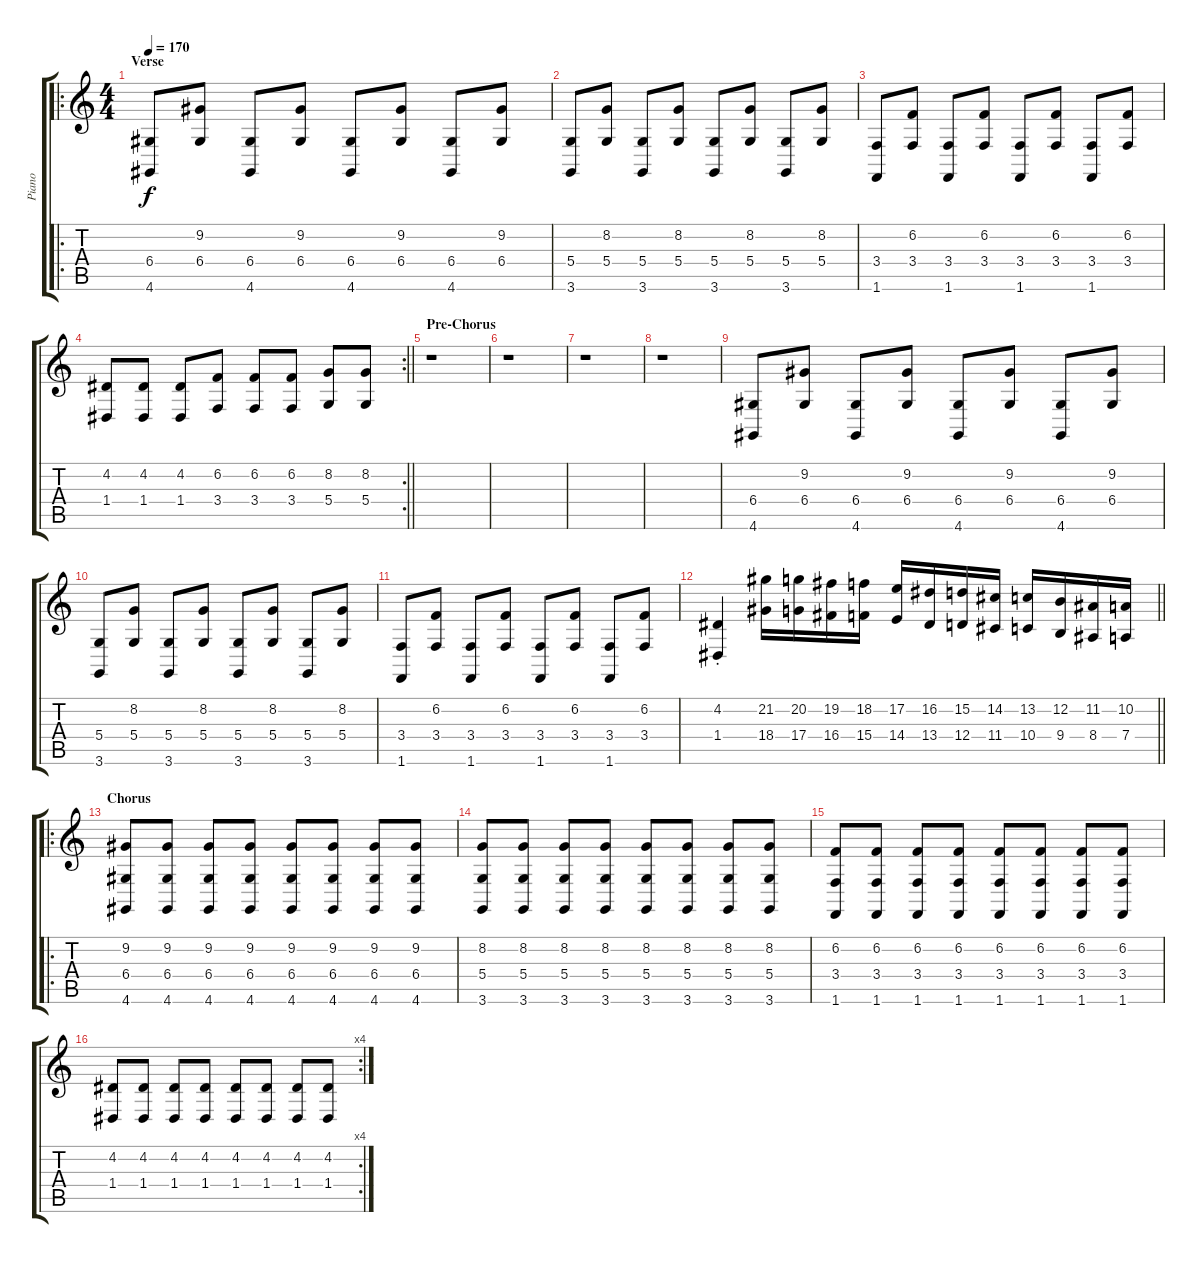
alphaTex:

\track ("Piano" "Piano") {instrument acousticgrandpiano}
\staff {score tabs}
\tuning (E4 B3 G3 D3 A2 E2) {hide}
\ro
\ts (4 4)
\section ("" "Verse")
\tempo 170
\clef g2
\ks c
(6.4 4.6).8{dy f instrument acousticgrandpiano} (9.2 6.4).8 (6.4 4.6).8 (9.2 6.4).8 (6.4 4.6).8 (9.2 6.4).8 (6.4 4.6).8 (9.2 6.4).8 |
(5.4 3.6).8 (8.2 5.4).8 (5.4 3.6).8 (8.2 5.4).8 (5.4 3.6).8 (8.2 5.4).8 (5.4 3.6).8 (8.2 5.4).8 |
(3.4 1.6).8 (6.2 3.4).8 (3.4 1.6).8 (6.2 3.4).8 (3.4 1.6).8 (6.2 3.4).8 (3.4 1.6).8 (6.2 3.4).8 |
\rc 2
\barLineRight lightlight
(4.2 1.4).8 (4.2 1.4).8 (4.2 1.4).8 (6.2 3.4).8 (6.2 3.4).8 (6.2 3.4).8 (8.2 5.4).8 (8.2 5.4).8 |
\section ("" "Pre-Chorus")
r.1 |
r.1 |
r.1 |
r.1 |
(6.4 4.6).8 (9.2 6.4).8 (6.4 4.6).8 (9.2 6.4).8 (6.4 4.6).8 (9.2 6.4).8 (6.4 4.6).8 (9.2 6.4).8 |
(5.4 3.6).8 (8.2 5.4).8 (5.4 3.6).8 (8.2 5.4).8 (5.4 3.6).8 (8.2 5.4).8 (5.4 3.6).8 (8.2 5.4).8 |
(3.4 1.6).8 (6.2 3.4).8 (3.4 1.6).8 (6.2 3.4).8 (3.4 1.6).8 (6.2 3.4).8 (3.4 1.6).8 (6.2 3.4).8 |
\barLineRight lightlight
(4.2{st} 1.4{st}).4 (21.2 18.4).16 (20.2 17.4).16 (19.2 16.4).16 (18.2 15.4).16 (17.2 14.4).16 (16.2 13.4).16 (15.2 12.4).16 (14.2 11.4).16 (13.2 10.4).16 (12.2 9.4).16 (11.2 8.4).16 (10.2 7.4).16 |
\ro
\section ("" "Chorus")
(9.2 6.4 4.6).8 (9.2 6.4 4.6).8 (9.2 6.4 4.6).8 (9.2 6.4 4.6).8 (9.2 6.4 4.6).8 (9.2 6.4 4.6).8 (9.2 6.4 4.6).8 (9.2 6.4 4.6).8 |
(8.2 5.4 3.6).8 (8.2 5.4 3.6).8 (8.2 5.4 3.6).8 (8.2 5.4 3.6).8 (8.2 5.4 3.6).8 (8.2 5.4 3.6).8 (8.2 5.4 3.6).8 (8.2 5.4 3.6).8 |
(6.2 3.4 1.6).8 (6.2 3.4 1.6).8 (6.2 3.4 1.6).8 (6.2 3.4 1.6).8 (6.2 3.4 1.6).8 (6.2 3.4 1.6).8 (6.2 3.4 1.6).8 (6.2 3.4 1.6).8 |
\rc 4
(4.2 1.4).8 (4.2 1.4).8 (4.2 1.4).8 (4.2 1.4).8 (4.2 1.4).8 (4.2 1.4).8 (4.2 1.4).8 (4.2 1.4).8
